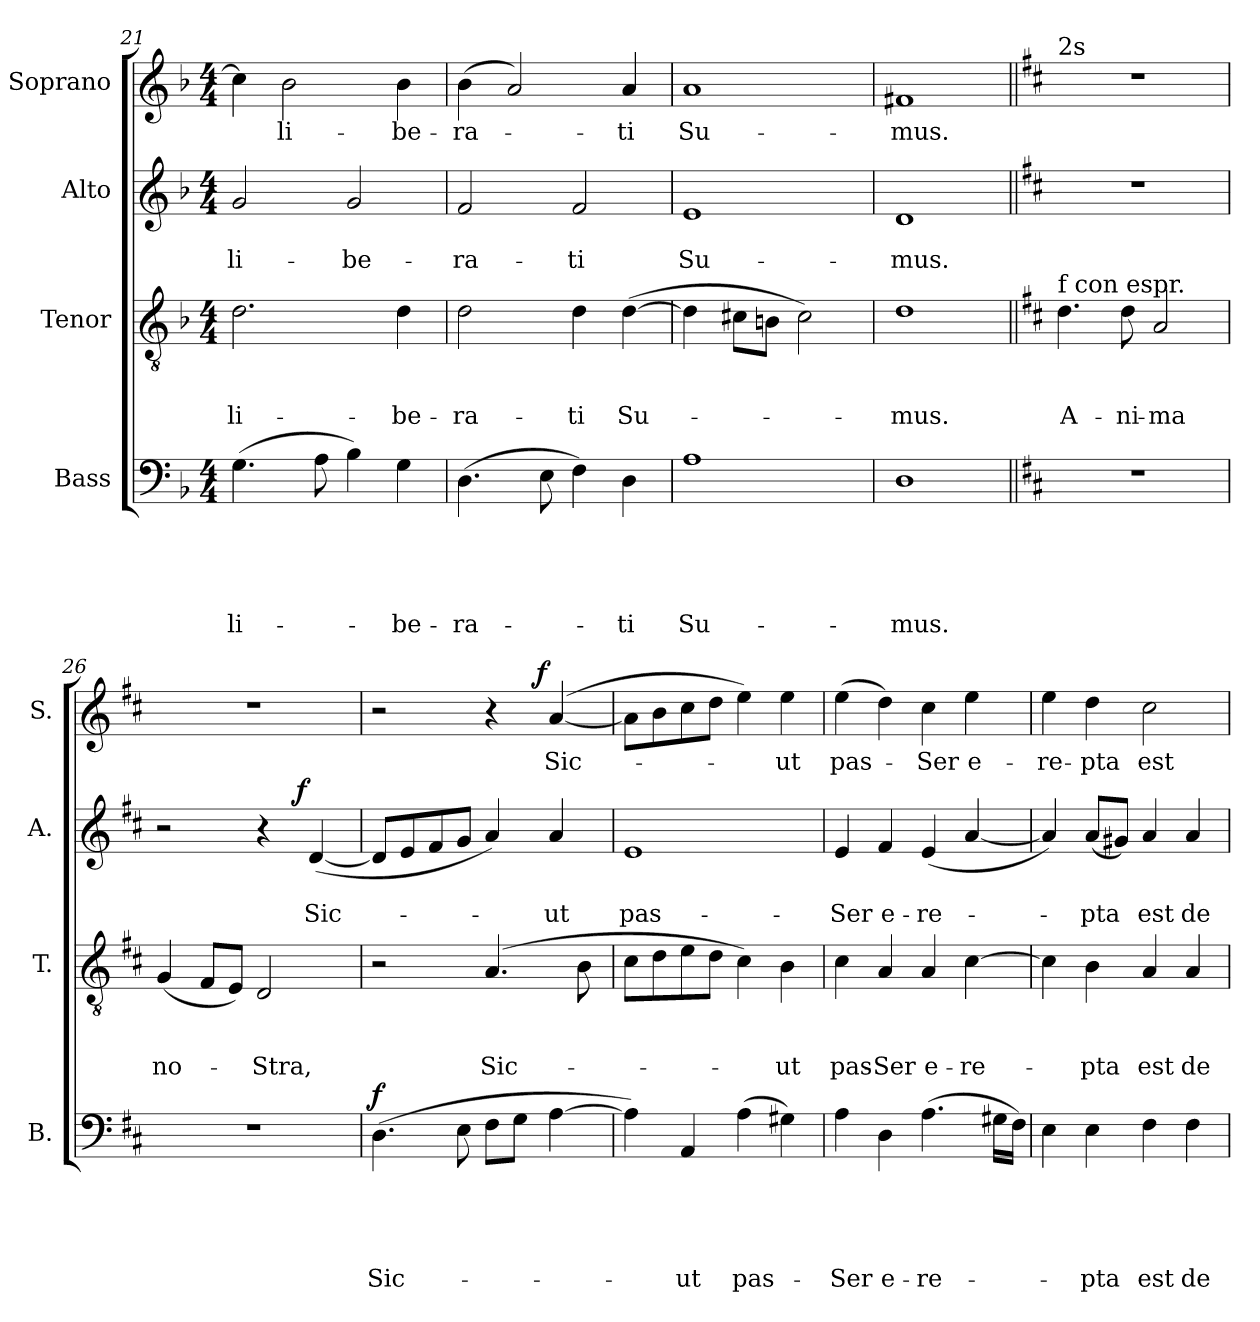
**kern	**text	**text	**text	**text	**text	**dynam	**kern	**text	**text	**text	**kern	**text	**text	**dynam	**kern	**text	**dynam
*part4	*part4	*part4	*part4	*part4	*part4	*part4	*part3	*part3	*part3	*part3	*part2	*part2	*part2	*part2	*part1	*part1	*part1
*staff4	*staff4	*staff4	*staff4	*staff4	*staff4	*staff4	*staff3	*staff3	*staff3	*staff3	*staff2	*staff2	*staff2	*staff2	*staff1	*staff1	*staff1
*I"Bass	*	*	*	*	*	*	*I"Tenor	*	*	*	*I"Alto	*	*	*	*I"Soprano	*	*
*I'B.	*	*	*	*	*	*	*I'T.	*	*	*	*I'A.	*	*	*	*I'S.	*	*
*clefF4	*	*	*	*	*	*	*clefGv2	*	*	*	*clefG2	*	*	*	*clefG2	*	*
*k[b-]	*	*	*	*	*	*	*k[b-]	*	*	*	*k[b-]	*	*	*	*k[b-]	*	*
*F:	*	*	*	*	*	*	*F:	*	*	*	*F:	*	*	*	*F:	*	*
*M4/4	*	*	*	*	*	*	*M4/4	*	*	*	*M4/4	*	*	*	*M4/4	*	*
=21	=21	=21	=21	=21	=21	=21	=21	=21	=21	=21	=21	=21	=21	=21	=21	=21	=21
!	!	!	!	!	!LO:LY:b	!	!	!	!	!LO:LY:b	!	!	!LO:LY:b	!	!	!	!
(>4.G\	.	.	.	.	li-	.	2.d\	.	.	li-	2g/	.	li-	.	4cc\]	.	.
!	!	!	!	!	!	!	!	!	!	!	!	!	!	!	!	!LO:LY:b	!
.	.	.	.	.	.	.	.	.	.	.	.	.	.	.	2b-\	li-	.
8A\	.	.	.	.	.	.	.	.	.	.	.	.	.	.	.	.	.
!	!	!	!	!	!	!	!	!	!	!	!	!	!LO:LY:b	!	!	!	!
4B-\)	.	.	.	.	.	.	.	.	.	.	2g/	.	-be-	.	.	.	.
!	!	!	!	!	!LO:LY:b	!	!	!	!	!LO:LY:b	!	!	!	!	!	!LO:LY:b	!
4G\	.	.	.	.	-be-	.	4d\	.	.	-be-	.	.	.	.	4b-\	-be-	.
=22	=22	=22	=22	=22	=22	=22	=22	=22	=22	=22	=22	=22	=22	=22	=22	=22	=22
!	!	!	!	!	!LO:LY:b	!	!	!	!	!LO:LY:b	!	!	!LO:LY:b	!	!	!LO:LY:b	!
(>4.D\	.	.	.	.	-ra-	.	2d\	.	.	-ra-	2f/	.	-ra-	.	(>4b-\	-ra-	.
.	.	.	.	.	.	.	.	.	.	.	.	.	.	.	2a/)	.	.
8E\	.	.	.	.	.	.	.	.	.	.	.	.	.	.	.	.	.
!	!	!	!	!	!	!	!	!	!	!LO:LY:b	!	!	!LO:LY:b	!	!	!	!
4F\)	.	.	.	.	.	.	4d\	.	.	-ti	2f/	.	-ti	.	.	.	.
!	!	!	!	!	!LO:LY:b	!	!	!	!	!LO:LY:b	!	!	!	!	!	!LO:LY:b	!
4D\	.	.	.	.	-ti	.	(>[>4d\	.	.	Su-	.	.	.	.	4a/	-ti	.
=23	=23	=23	=23	=23	=23	=23	=23	=23	=23	=23	=23	=23	=23	=23	=23	=23	=23
!	!	!	!	!	!LO:LY:b	!	!	!	!	!	!	!	!LO:LY:b	!	!	!LO:LY:b	!
1A	.	.	.	.	Su-	.	4d\]	.	.	.	1e	.	Su-	.	1a	Su-	.
.	.	.	.	.	.	.	8c#X\L	.	.	.	.	.	.	.	.	.	.
.	.	.	.	.	.	.	8Bn\J	.	.	.	.	.	.	.	.	.	.
.	.	.	.	.	.	.	2c#\)	.	.	.	.	.	.	.	.	.	.
=24	=24	=24	=24	=24	=24	=24	=24	=24	=24	=24	=24	=24	=24	=24	=24	=24	=24
!	!	!	!	!	!LO:LY:b	!	!	!	!	!LO:LY:b	!	!	!LO:LY:b	!	!	!LO:LY:b	!
1D	.	.	.	.	-mus.	.	1d	.	.	-mus.	1d	.	-mus.	.	1f#X	-mus.	.
!!LO:LB:g=z
=25||	=25||	=25||	=25||	=25||	=25||	=25||	=25||	=25||	=25||	=25||	=25||	=25||	=25||	=25||	=25||	=25||	=25||
*k[f#c#]	*	*	*	*	*	*	*k[f#c#]	*	*	*	*k[f#c#]	*	*	*	*k[f#c#]	*	*
*D:	*	*	*	*	*	*	*D:	*	*	*	*D:	*	*	*	*D:	*	*
!	!	!	!	!	!	!	!	!	!	!	!	!	!	!	!LO:TX:a:t=2s	!	!
!	!	!	!	!	!	!	!LO:TX:a:t=f con espr.	!	!	!	!	!	!	!	!	!	!
!	!	!	!	!	!	!	!	!	!	!LO:LY:b	!	!	!	!	!	!	!
1r	.	.	.	.	.	.	4.d\	.	.	A-	1r	.	.	.	1r	.	.
!	!	!	!	!	!	!	!	!	!	!LO:LY:b	!	!	!	!	!	!	!
.	.	.	.	.	.	.	8d\	.	.	-ni-	.	.	.	.	.	.	.
!	!	!	!	!	!	!	!	!	!	!LO:LY:b:rj	!	!	!	!	!	!	!
.	.	.	.	.	.	.	2A/	.	.	-ma	.	.	.	.	.	.	.
=26	=26	=26	=26	=26	=26	=26	=26	=26	=26	=26	=26	=26	=26	=26	=26	=26	=26
!	!	!	!	!	!	!	!	!	!	!LO:LY:b	!	!	!	!	!	!	!
*	*	*	*	*	*	*	*	*	*	*	*^	*	*	*	*	*	*
1r	.	.	.	.	.	.	(<4G/	.	.	no-	2r	2ryy	.	.	.	1r	.	.
.	.	.	.	.	.	.	8F#/L	.	.	.	.	.	.	.	.	.	.	.
.	.	.	.	.	.	.	8E/J)	.	.	.	.	.	.	.	.	.	.	.
!	!	!	!	!	!	!	!	!	!	!LO:LY:b	!	!	!	!	!	!	!	!
.	.	.	.	.	.	.	2D/	.	.	-Stra,	4r	8..ryy	.	.	.	.	.	.
!	!	!	!	!	!	!	!	!	!	!	!	!	!	!	!LO:DY:a	!	!	!
.	.	.	.	.	.	.	.	.	.	.	.	4ryy	.	.	f	.	.	.
!	!	!	!	!	!	!	!	!	!	!	!	!	!	!LO:LY:b	!	!	!	!
.	.	.	.	.	.	.	.	.	.	.	(<[<4d/	.	.	Sic-	.	.	.	.
.	.	.	.	.	.	.	.	.	.	.	.	32ryy	.	.	.	.	.	.
=27	=27	=27	=27	=27	=27	=27	=27	=27	=27	=27	=27	=27	=27	=27	=27	=27	=27	=27
!	!	!	!	!	!LO:LY:b	!LO:DY:a	!	!	!	!	!	!	!	!	!	!	!	!
*	*	*	*	*	*	*	*	*	*	*	*v	*v	*	*	*	*^	*	*
(>4.D\	.	.	.	.	Sic-	f	2r	.	.	.	8d/L]	.	.	.	2r	2ryy	.	.
.	.	.	.	.	.	.	.	.	.	.	8e/	.	.	.	.	.	.	.
.	.	.	.	.	.	.	.	.	.	.	8f#/	.	.	.	.	.	.	.
8E\	.	.	.	.	.	.	.	.	.	.	8g/J	.	.	.	.	.	.	.
!	!	!	!	!	!	!	!	!	!	!LO:LY:b	!	!	!	!	!	!	!	!
8F#\L	.	.	.	.	.	.	(4.A/	.	.	Sic-	4a/)	.	.	.	4r	8..ryy	.	.
8G\J	.	.	.	.	.	.	.	.	.	.	.	.	.	.	.	.	.	.
!	!	!	!	!	!	!	!	!	!	!	!	!	!	!	!	!	!	!LO:DY:a
.	.	.	.	.	.	.	.	.	.	.	.	.	.	.	.	4ryy	.	f
!	!	!	!	!	!	!	!	!	!	!	!	!	!LO:LY:b	!	!	!	!LO:LY:b	!
[>4A\	.	.	.	.	.	.	.	.	.	.	4a/	.	-ut	.	([<4a/	.	Sic-	.
.	.	.	.	.	.	.	8B\	.	.	.	.	.	.	.	.	.	.	.
.	.	.	.	.	.	.	.	.	.	.	.	.	.	.	.	32ryy	.	.
=28	=28	=28	=28	=28	=28	=28	=28	=28	=28	=28	=28	=28	=28	=28	=28	=28	=28	=28
!	!	!	!	!	!	!	!	!	!	!	!	!	!LO:LY:b	!	!	!	!	!
*	*	*	*	*	*	*	*	*	*	*	*	*	*	*	*v	*v	*	*
4A\])	.	.	.	.	.	.	8c#\L	.	.	.	1e	.	pas-	.	8a\L]	.	.
.	.	.	.	.	.	.	8d\	.	.	.	.	.	.	.	8b\	.	.
!	!	!	!	!	!LO:LY:b	!	!	!	!	!	!	!	!	!	!	!	!
4AA/	.	.	.	.	-ut	.	8e\	.	.	.	.	.	.	.	8cc#\	.	.
.	.	.	.	.	.	.	8d\J	.	.	.	.	.	.	.	8dd\J	.	.
!	!	!	!	!	!LO:LY:b	!	!	!	!	!	!	!	!	!	!	!	!
(>4A\	.	.	.	.	pas-	.	4c#\)	.	.	.	.	.	.	.	4ee\)	.	.
!	!	!	!	!	!	!	!	!	!	!LO:LY:b	!	!	!	!	!	!LO:LY:b	!
4G#X\)	.	.	.	.	.	.	4B\	.	.	-ut	.	.	.	.	4ee\	-ut	.
=29	=29	=29	=29	=29	=29	=29	=29	=29	=29	=29	=29	=29	=29	=29	=29	=29	=29
!	!	!	!	!	!LO:LY:b	!	!	!	!	!LO:LY:b	!	!	!LO:LY:b	!	!	!LO:LY:b	!
4A\	.	.	.	.	-Ser	.	4c#\	.	.	pas-	4e/	.	-Ser	.	(>4ee\	pas-	.
!	!	!	!	!	!LO:LY:b	!	!	!	!	!LO:LY:b	!	!	!LO:LY:b	!	!	!	!
4D\	.	.	.	.	e-	.	4A/	.	.	-Ser	4f#/	.	e-	.	4dd\)	.	.
!	!	!	!	!	!LO:LY:b	!	!	!	!	!LO:LY:b	!	!	!LO:LY:b	!	!	!LO:LY:b	!
(>4.A\	.	.	.	.	-re-	.	4A/	.	.	e-	(<4e/	.	-re-	.	4cc#\	-Ser	.
!	!	!	!	!	!	!	!	!	!	!LO:LY:b	!	!	!	!	!	!LO:LY:b	!
.	.	.	.	.	.	.	[>4c#\	.	.	-re-	[>4a/	.	.	.	4ee\	e-	.
16G#X\LL	.	.	.	.	.	.	.	.	.	.	.	.	.	.	.	.	.
16F#\JJ)	.	.	.	.	.	.	.	.	.	.	.	.	.	.	.	.	.
!!LO:PB:g=z
=30	=30	=30	=30	=30	=30	=30	=30	=30	=30	=30	=30	=30	=30	=30	=30	=30	=30
!	!	!	!	!	!	!	!	!	!	!	!	!	!	!	!	!LO:LY:b	!
4E\	.	.	.	.	.	.	4c#\]	.	.	.	4a/])	.	.	.	4ee\	-re-	.
!	!	!	!	!	!LO:LY:b	!	!	!	!	!LO:LY:b	!	!	!LO:LY:b	!	!	!LO:LY:b	!
4E\	.	.	.	.	-pta	.	4B\	.	.	-pta	(<8a/L	.	-pta	.	4dd\	-pta	.
.	.	.	.	.	.	.	.	.	.	.	8g#X/J)	.	.	.	.	.	.
!	!	!	!	!	!LO:LY:b	!	!	!	!	!LO:LY:b	!	!	!LO:LY:b	!	!	!LO:LY:b	!
4F#\	.	.	.	.	est	.	4A/	.	.	est	4a/	.	est	.	2cc#\	est	.
!	!	!	!	!	!LO:LY:b	!	!	!	!	!LO:LY:b	!	!	!LO:LY:b	!	!	!	!
4F#\	.	.	.	.	de	.	4A/	.	.	de	4a/	.	de	.	.	.	.
=	=	=	=	=	=	=	=	=	=	=	=	=	=	=	=	=	=
*-	*-	*-	*-	*-	*-	*-	*-	*-	*-	*-	*-	*-	*-	*-	*-	*-	*-
